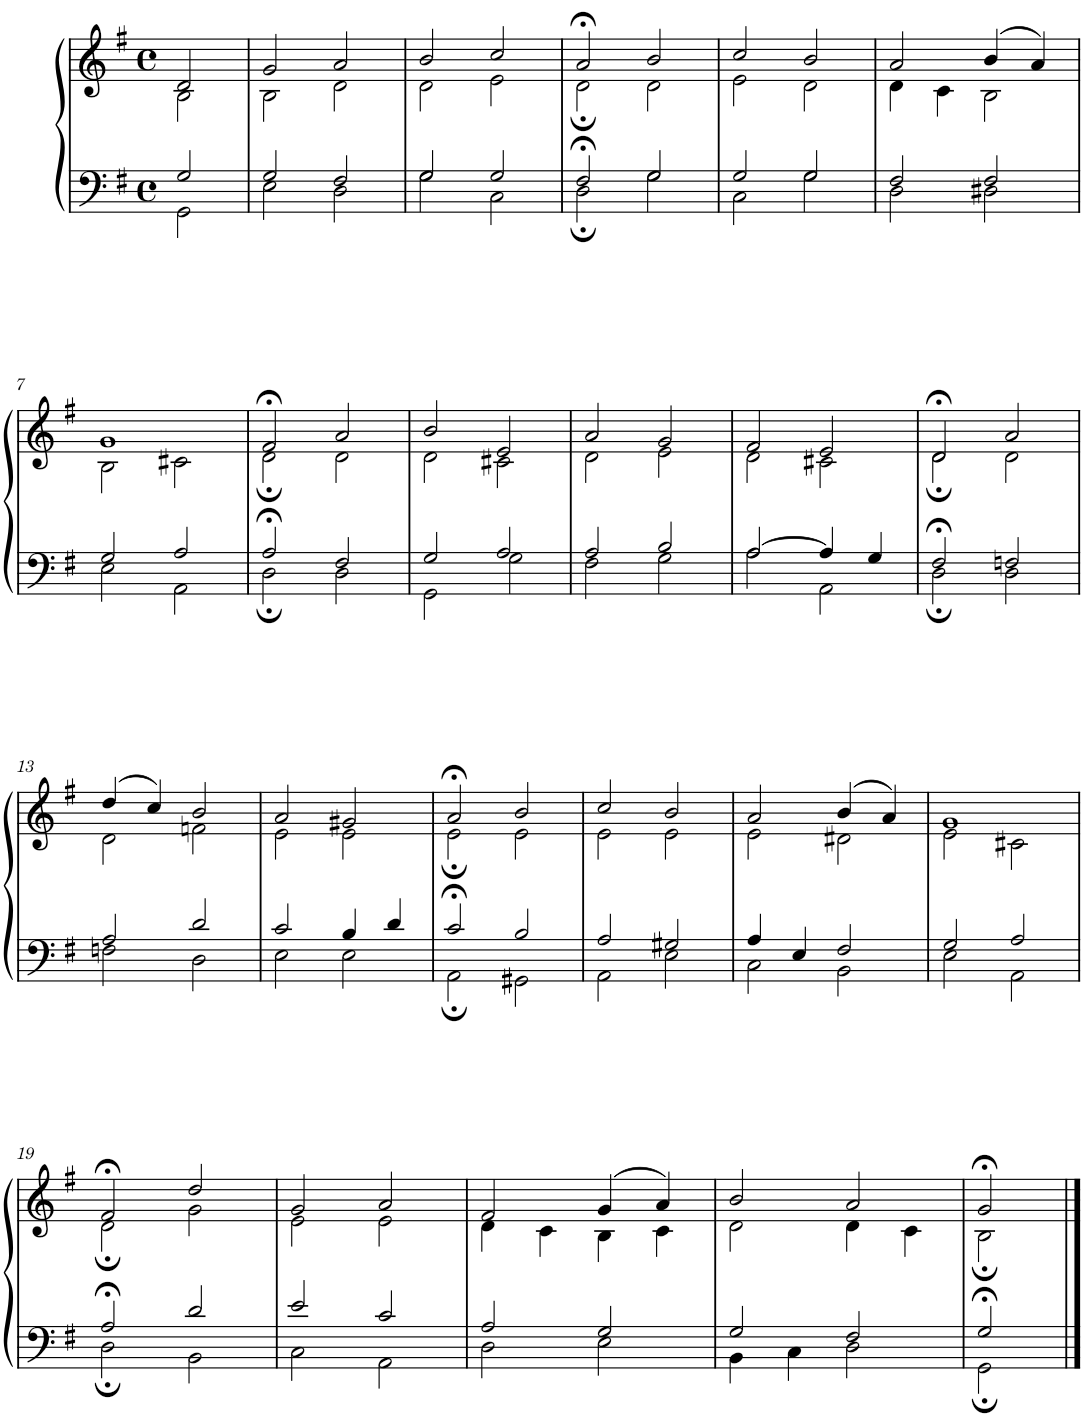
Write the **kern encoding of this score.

**kern	**kern
*part1	*part1
*staff2	*staff1
*I"Piano	*
*I'Pno.	*
*clefF4	*clefG2
*k[f#]	*k[f#]
*M4/4	*M4/4
*met(c)	*met(c)
=1	=1
*^	*^
2G/	2GG\	2d/	2B\
=2	=2	=2	=2
2G/	2E\	2g/	2B\
2F#/	2D\	2a/	2d\
=3	=3	=3	=3
2G/	2G\	2b/	2d\
2G/	2C\	2cc/	2e\
=4	=4	=4	=4
2F#;</	2D;\	2a;</	2d;\
2G/	2G\	2b/	2d\
=5	=5	=5	=5
2G/	2C\	2cc/	2e\
2G/	2G\	2b/	2d\
=6	=6	=6	=6
2F#/	2D\	2a/	4d\
.	.	.	4c\
2F#/	2D#X\	(4b/	2B\
.	.	4a/)	.
!!LO:LB:g=z	!!
=7	=7	=7	=7
2G/	2E\	1g	2B\
2A/	2AA\	.	2c#X\
=8	=8	=8	=8
2A;</	2D;\	2f#;</	2d;\
2F#/	2D\	2a/	2d\
=9	=9	=9	=9
2G/	2GG\	2b/	2d\
2A/	2G\	2e/	2c#X\
=10	=10	=10	=10
2A/	2F#\	2a/	2d\
2B/	2G\	2g/	2e\
=11	=11	=11	=11
[2A/	2A\	2f#/	2d\
4A/]	2AA\	2e/	2c#X\
4G/	.	.	.
=12	=12	=12	=12
2F#;</	2D;\	2d;</	2d;\
2Fn/	2D\	2a/	2d\
!!LO:LB:g=z	!!
=13	=13	=13	=13
2A/	2Fn\	(4dd/	2d\
.	.	4cc/)	.
2d/	2D\	2b/	2fn\
=14	=14	=14	=14
2c/	2E\	2a/	2e\
4B/	2E\	2g#X/	2e\
4d/	.	.	.
=15	=15	=15	=15
2c;</	2AA;\	2a;</	2e;\
2B/	2GG#X\	2b/	2e\
=16	=16	=16	=16
2A/	2AA\	2cc/	2e\
2G#X/	2E\	2b/	2e\
=17	=17	=17	=17
4A/	2C\	2a/	2e\
4E/	.	.	.
2F#/	2BB\	(4b/	2d#X\
.	.	4a/)	.
=18	=18	=18	=18
2G/	2E\	1g	2e\
2A/	2AA\	.	2c#X\
!!LO:LB:g=z	!!
=19	=19	=19	=19
2A;</	2D;\	2f#;</	2d;\
2d/	2BB\	2dd/	2g\
=20	=20	=20	=20
2e/	2C\	2g/	2e\
2c/	2AA\	2a/	2e\
=21	=21	=21	=21
2A/	2D\	2f#/	4d\
.	.	.	4c\
2G/	2E\	(4g/	4B\
.	.	4a/)	4c\
=22	=22	=22	=22
2G/	4BB\	2b/	2d\
.	4C\	.	.
2F#/	2D\	2a/	4d\
.	.	.	4c\
=23	=23	=23	=23
2G;</	2GG;\	2g;</	2B;\
*v	*v	*	*
*	*v	*v
==	==
*-	*-
